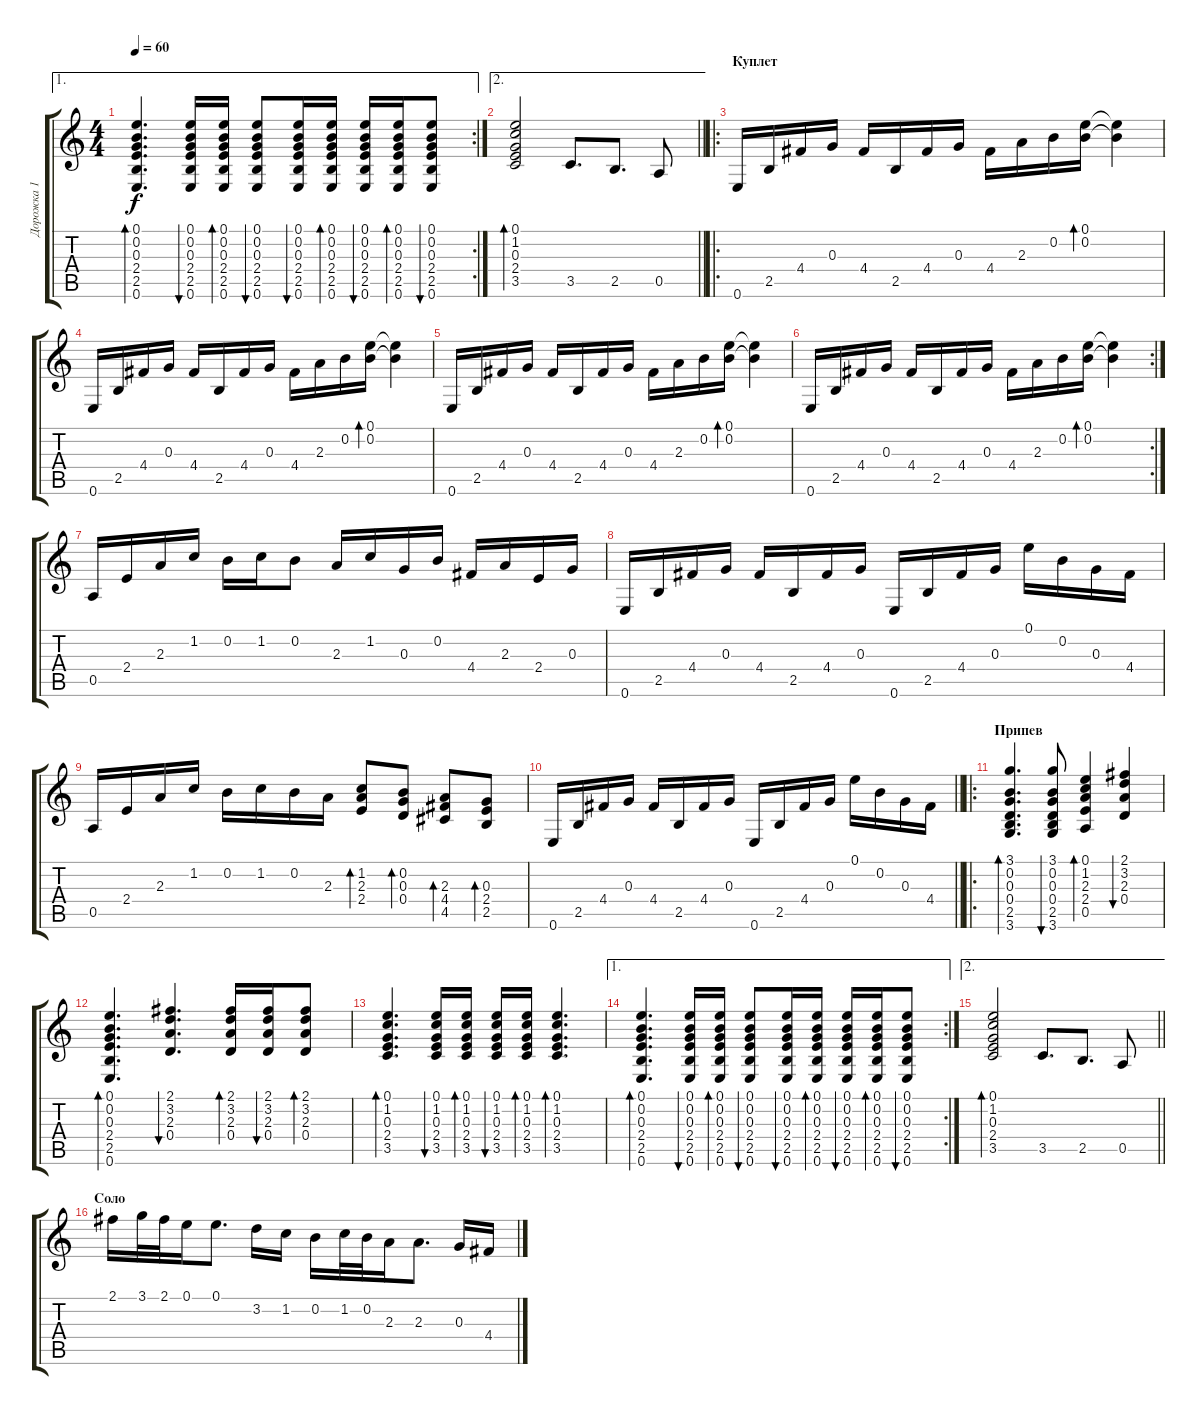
\track ("Дорожка 1" "Дорожка 1") {instrument acousticguitarsteel}
\staff {score tabs}
\tuning (E4 B3 G3 D3 A2 E2) {hide}
\ae 1
\rc 2
\ts (4 4)
\tempo 60
\clef g2
\ks c
(0.1 0.2 0.3 2.4 2.5 0.6).4{d bd 60 dy f} (0.1 0.2 0.3 2.4 2.5 0.6).16{bu 60} (0.1 0.2 0.3 2.4 2.5 0.6).16{bd 60} (0.1 0.2 0.3 2.4 2.5 0.6).8{bu 60} (0.1 0.2 0.3 2.4 2.5 0.6).16{bu 60} (0.1 0.2 0.3 2.4 2.5 0.6).16{bd 60} (0.1 0.2 0.3 2.4 2.5 0.6).16{bu 60} (0.1 0.2 0.3 2.4 2.5 0.6).16{bd 60} (0.1 0.2 0.3 2.4 2.5 0.6).8{bu 60} |
\ae 2
\barLineRight lightlight
(0.1 1.2 0.3 2.4 3.5).2{bd 60} 3.5.8{d} 2.5.8{d} 0.5.8 |
\ro
\section ("" "Куплет")
0.6.16 2.5.16 4.4.16 0.3.16 4.4.16 2.5.16 4.4.16 0.3.16 4.4.16 2.3.16 0.2.16 (0.1 0.2).16{bd 60} (0.1{t} 0.2{t}).4 |
0.6.16 2.5.16 4.4.16 0.3.16 4.4.16 2.5.16 4.4.16 0.3.16 4.4.16 2.3.16 0.2.16 (0.1 0.2).16{bd 60} (0.1{t} 0.2{t}).4 |
0.6.16 2.5.16 4.4.16 0.3.16 4.4.16 2.5.16 4.4.16 0.3.16 4.4.16 2.3.16 0.2.16 (0.1 0.2).16{bd 60} (0.1{t} 0.2{t}).4 |
\rc 2
0.6.16 2.5.16 4.4.16 0.3.16 4.4.16 2.5.16 4.4.16 0.3.16 4.4.16 2.3.16 0.2.16 (0.1 0.2).16{bd 60} (0.1{t} 0.2{t}).4 |
0.5.16 2.4.16 2.3.16 1.2.16 0.2.16 1.2.16 0.2.8 2.3.16 1.2.16 0.3.16 0.2.16 4.4.16 2.3.16 2.4.16 0.3.16 |
0.6.16 2.5.16 4.4.16 0.3.16 4.4.16 2.5.16 4.4.16 0.3.16 0.6.16 2.5.16 4.4.16 0.3.16 0.1.16 0.2.16 0.3.16 4.4.16 |
0.5.16 2.4.16 2.3.16 1.2.16 0.2.16 1.2.16 0.2.16 2.3.16 (1.2 2.3 2.4).8{bd 60} (0.2 0.3 0.4).8{bd 60} (2.3 4.4 4.5).8{bd 60} (0.3 2.4 2.5).8{bd 60} |
\barLineRight lightlight
0.6.16 2.5.16 4.4.16 0.3.16 4.4.16 2.5.16 4.4.16 0.3.16 0.6.16 2.5.16 4.4.16 0.3.16 0.1.16 0.2.16 0.3.16 4.4.16 |
\ro
\section ("" "Припев")
(3.1 0.2 0.3 0.4 2.5 3.6).4{d bd 60} (3.1 0.2 0.3 0.4 2.5 3.6).8{bu 60} (0.1 1.2 2.3 2.4 0.5).4{bd 60} (2.1 3.2 2.3 0.4).4{bu 60} |
(0.1 0.2 0.3 2.4 2.5 0.6).4{d bd 60} (2.1 3.2 2.3 0.4).4{d bu 60} (2.1 3.2 2.3 0.4).16{bd 60} (2.1 3.2 2.3 0.4).16{bu 60} (2.1 3.2 2.3 0.4).8{bd 60} |
(0.1 1.2 0.3 2.4 3.5).4{d bd 60} (0.1 1.2 0.3 2.4 3.5).16{bu 60} (0.1 1.2 0.3 2.4 3.5).16{bd 60} (0.1 1.2 0.3 2.4 3.5).16{bu 60} (0.1 1.2 0.3 2.4 3.5).16{bd 60} (0.1 1.2 0.3 2.4 3.5).4{d bd 60} |
\ae 1
\rc 2
(0.1 0.2 0.3 2.4 2.5 0.6).4{d bd 60} (0.1 0.2 0.3 2.4 2.5 0.6).16{bu 60} (0.1 0.2 0.3 2.4 2.5 0.6).16{bd 60} (0.1 0.2 0.3 2.4 2.5 0.6).8{bu 60} (0.1 0.2 0.3 2.4 2.5 0.6).16{bu 60} (0.1 0.2 0.3 2.4 2.5 0.6).16{bd 60} (0.1 0.2 0.3 2.4 2.5 0.6).16{bu 60} (0.1 0.2 0.3 2.4 2.5 0.6).16{bd 60} (0.1 0.2 0.3 2.4 2.5 0.6).8{bu 60} |
\ae 2
\barLineRight lightlight
(0.1 1.2 0.3 2.4 3.5).2{bd 60} 3.5.8{d} 2.5.8{d} 0.5.8 |
\section ("" "Соло")
2.1.16 3.1.32 2.1.32 0.1.16 0.1.8{d} 3.2.16 1.2.16 0.2.16 1.2.32 0.2.32 2.3.16 2.3.8{d} 0.3.16 4.4.16
